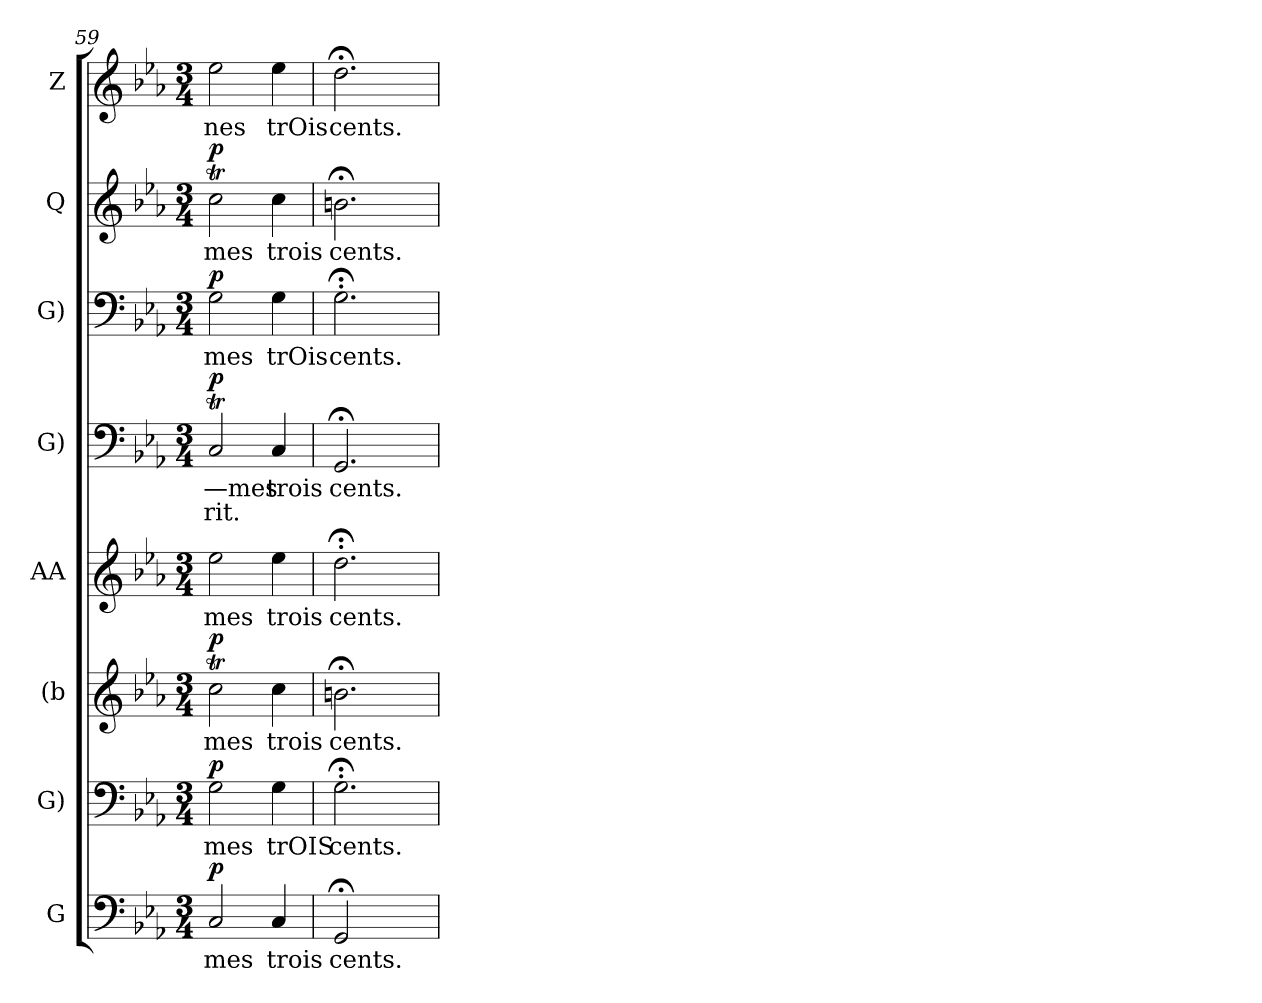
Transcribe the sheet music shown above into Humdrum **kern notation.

**kern	**text	**dynam	**kern	**text	**dynam	**kern	**text	**dynam	**kern	**text	**kern	**text	**text	**dynam	**kern	**text	**dynam	**kern	**text	**dynam	**kern	**text
*part8	*part8	*part8	*part7	*part7	*part7	*part6	*part6	*part6	*part5	*part5	*part4	*part4	*part4	*part4	*part3	*part3	*part3	*part2	*part2	*part2	*part1	*part1
*staff8	*staff8	*staff8	*staff7	*staff7	*staff7	*staff6	*staff6	*staff6	*staff5	*staff5	*staff4	*staff4	*staff4	*staff4	*staff3	*staff3	*staff3	*staff2	*staff2	*staff2	*staff1	*staff1
*I"G	*	*	*I"G)	*	*	*I"(b	*	*	*I"AA	*	*I"G)	*	*	*	*I"G)	*	*	*I"Q	*	*	*I"Z	*
!!LO:LB:g=z
*clefF4	*	*	*clefF4	*	*	*clefG2	*	*	*clefG2	*	*clefF4	*	*	*	*clefF4	*	*	*clefG2	*	*	*clefG2	*
*k[b-e-a-]	*	*	*k[b-e-a-]	*	*	*k[b-e-a-]	*	*	*k[b-e-a-]	*	*k[b-e-a-]	*	*	*	*k[b-e-a-]	*	*	*k[b-e-a-]	*	*	*k[b-e-a-]	*
*M3/4	*	*	*M3/4	*	*	*M3/4	*	*	*M3/4	*	*M3/4	*	*	*	*M3/4	*	*	*M3/4	*	*	*M3/4	*
=59	=59	=59	=59	=59	=59	=59	=59	=59	=59	=59	=59	=59	=59	=59	=59	=59	=59	=59	=59	=59	=59	=59
!	!	!LO:DY:a	!	!	!LO:DY:a	!	!	!LO:DY:a	!	!	!	!	!	!LO:DY:a	!	!	!LO:DY:a	!	!	!LO:DY:a	!	!
2Ci/	mes	p	2Gi\	mes	p	2ccTi\	mes	p	2ee-i\	mes	2CTi/	—mes	rit.	p	2Gi\	mes	p	2ccTi\	mes	p	2ee-i\	nes
4Ci/	trois	.	4Gi\	trOIS	.	4cci\	trois	.	4ee-i\	trois	4Ci/	trois	.	.	4Gi\	trOis	.	4cci\	trois	.	4ee-i\	trOis
=60	=60	=60	=60	=60	=60	=60	=60	=60	=60	=60	=60	=60	=60	=60	=60	=60	=60	=60	=60	=60	=60	=60
2GG;i/	cents.	.	2.G;'>i\	cents.	.	2.bn;i\	cents.	.	2.dd;'>i\	cents.	2.GG;i/	cents.	.	.	2.G;'>i\	cents.	.	2.bn;i\	cents.	.	2.dd;i\	cents.
4ryy	.	.	.	.	.	.	.	.	.	.	.	.	.	.	.	.	.	.	.	.	.	.
=	=	=	=	=	=	=	=	=	=	=	=	=	=	=	=	=	=	=	=	=	=	=
*-	*-	*-	*-	*-	*-	*-	*-	*-	*-	*-	*-	*-	*-	*-	*-	*-	*-	*-	*-	*-	*-	*-
